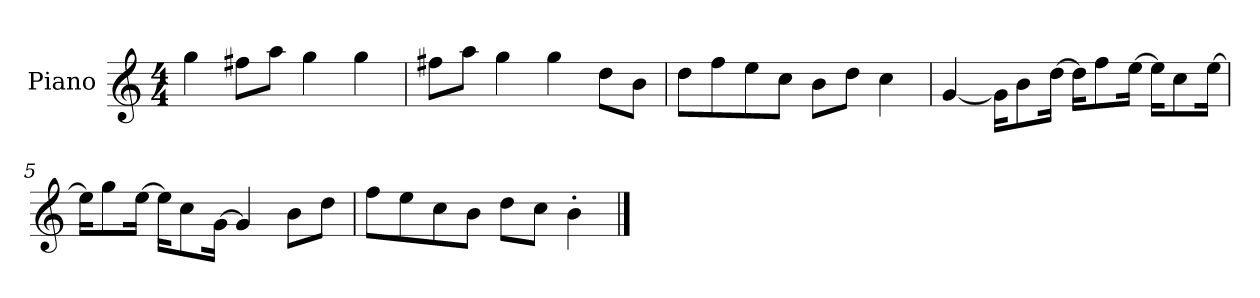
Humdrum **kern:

**kern
*part1
*staff1
*I"Piano
*I'P-no
*clefG2
*k[]
*M4/4
*MM90
=1
4gg\
8ff#X\L
8aa\J
4gg\
4gg\
=2
8ff#X\L
8aa\J
4gg\
4gg\
8dd\L
8b\J
=3
8dd\L
8ff\
8ee\
8cc\J
8b\L
8dd\J
4cc\
=4
[4g/
16g\KL]
8b\
[16dd\Jk
16dd\KL]
8ff\
[16ee\Jk
16ee\KL]
8cc\
[16ee\Jk
=5
16ee\KL]
8gg\
[16ee\Jk
16ee\KL]
8cc\
[16g\Jk
4g/]
8b\L
8dd\J
!!LO:LB:g=z
=6
8ff\L
8ee\
8cc\
8b\J
8dd\L
8cc\J
4b'\
==
*-
